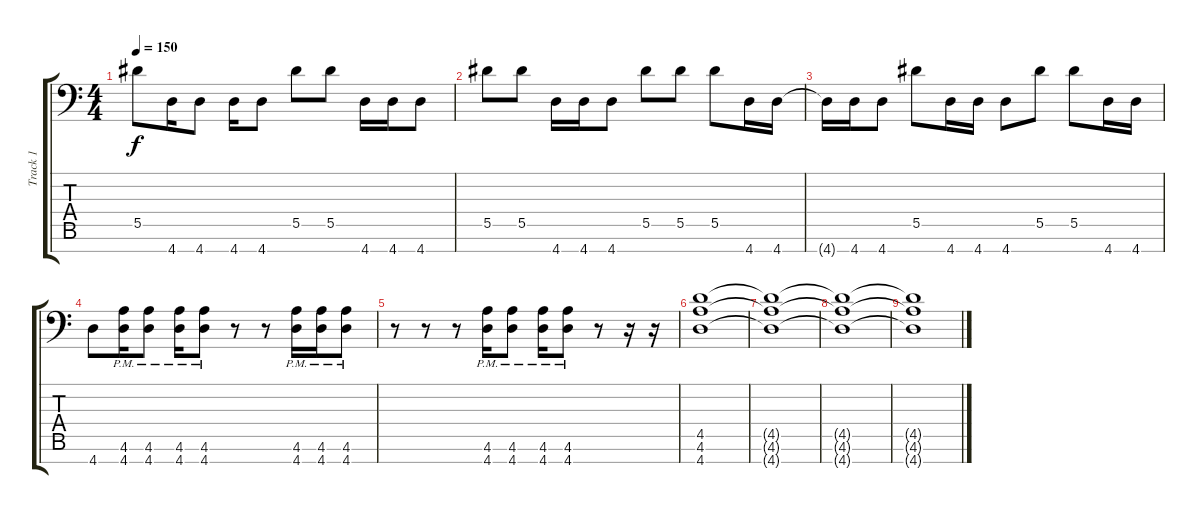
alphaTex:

\track ("Track 1" "Track 1") {instrument distortionguitar}
\staff {score tabs}
\tuning (Eb4 Bb3 F3 Eb3 Bb2 F2 Bb1) {hide}
\ts (4 4)
\tempo 150
\clef f4
\ks c
5.5.8{dy f} 4.7.16 4.7.8 4.7.16 4.7.8 5.5.8 5.5.8 4.7.16 4.7.16 4.7.8 |
5.5.8 5.5.8 4.7.16 4.7.16 4.7.8 5.5.8 5.5.8 5.5.8 4.7.16 4.7.16 |
4.7{t}.16 4.7.16 4.7.8 5.5.8 4.7.16 4.7.16 4.7.8 5.5.8 5.5.8 4.7.16 4.7.16 |
4.7.8 (4.6{pm} 4.7).16 (4.6{pm} 4.7).8 (4.6{pm} 4.7).16 (4.6{pm} 4.7).8 r.8 r.8 (4.6{pm} 4.7).16 (4.6{pm} 4.7).16 (4.6{pm} 4.7).8 |
r.8 r.8 r.8 (4.6{pm} 4.7).16 (4.6{pm} 4.7).8 (4.6{pm} 4.7).16 (4.6{pm} 4.7).8 r.8 r.16 r.16 |
(4.5 4.6 4.7).1{volume 0} |
(4.5{t} 4.6{t} 4.7{t}).1 |
(4.5{t} 4.6{t} 4.7{t}).1 |
(4.5{t} 4.6{t} 4.7{t}).1
